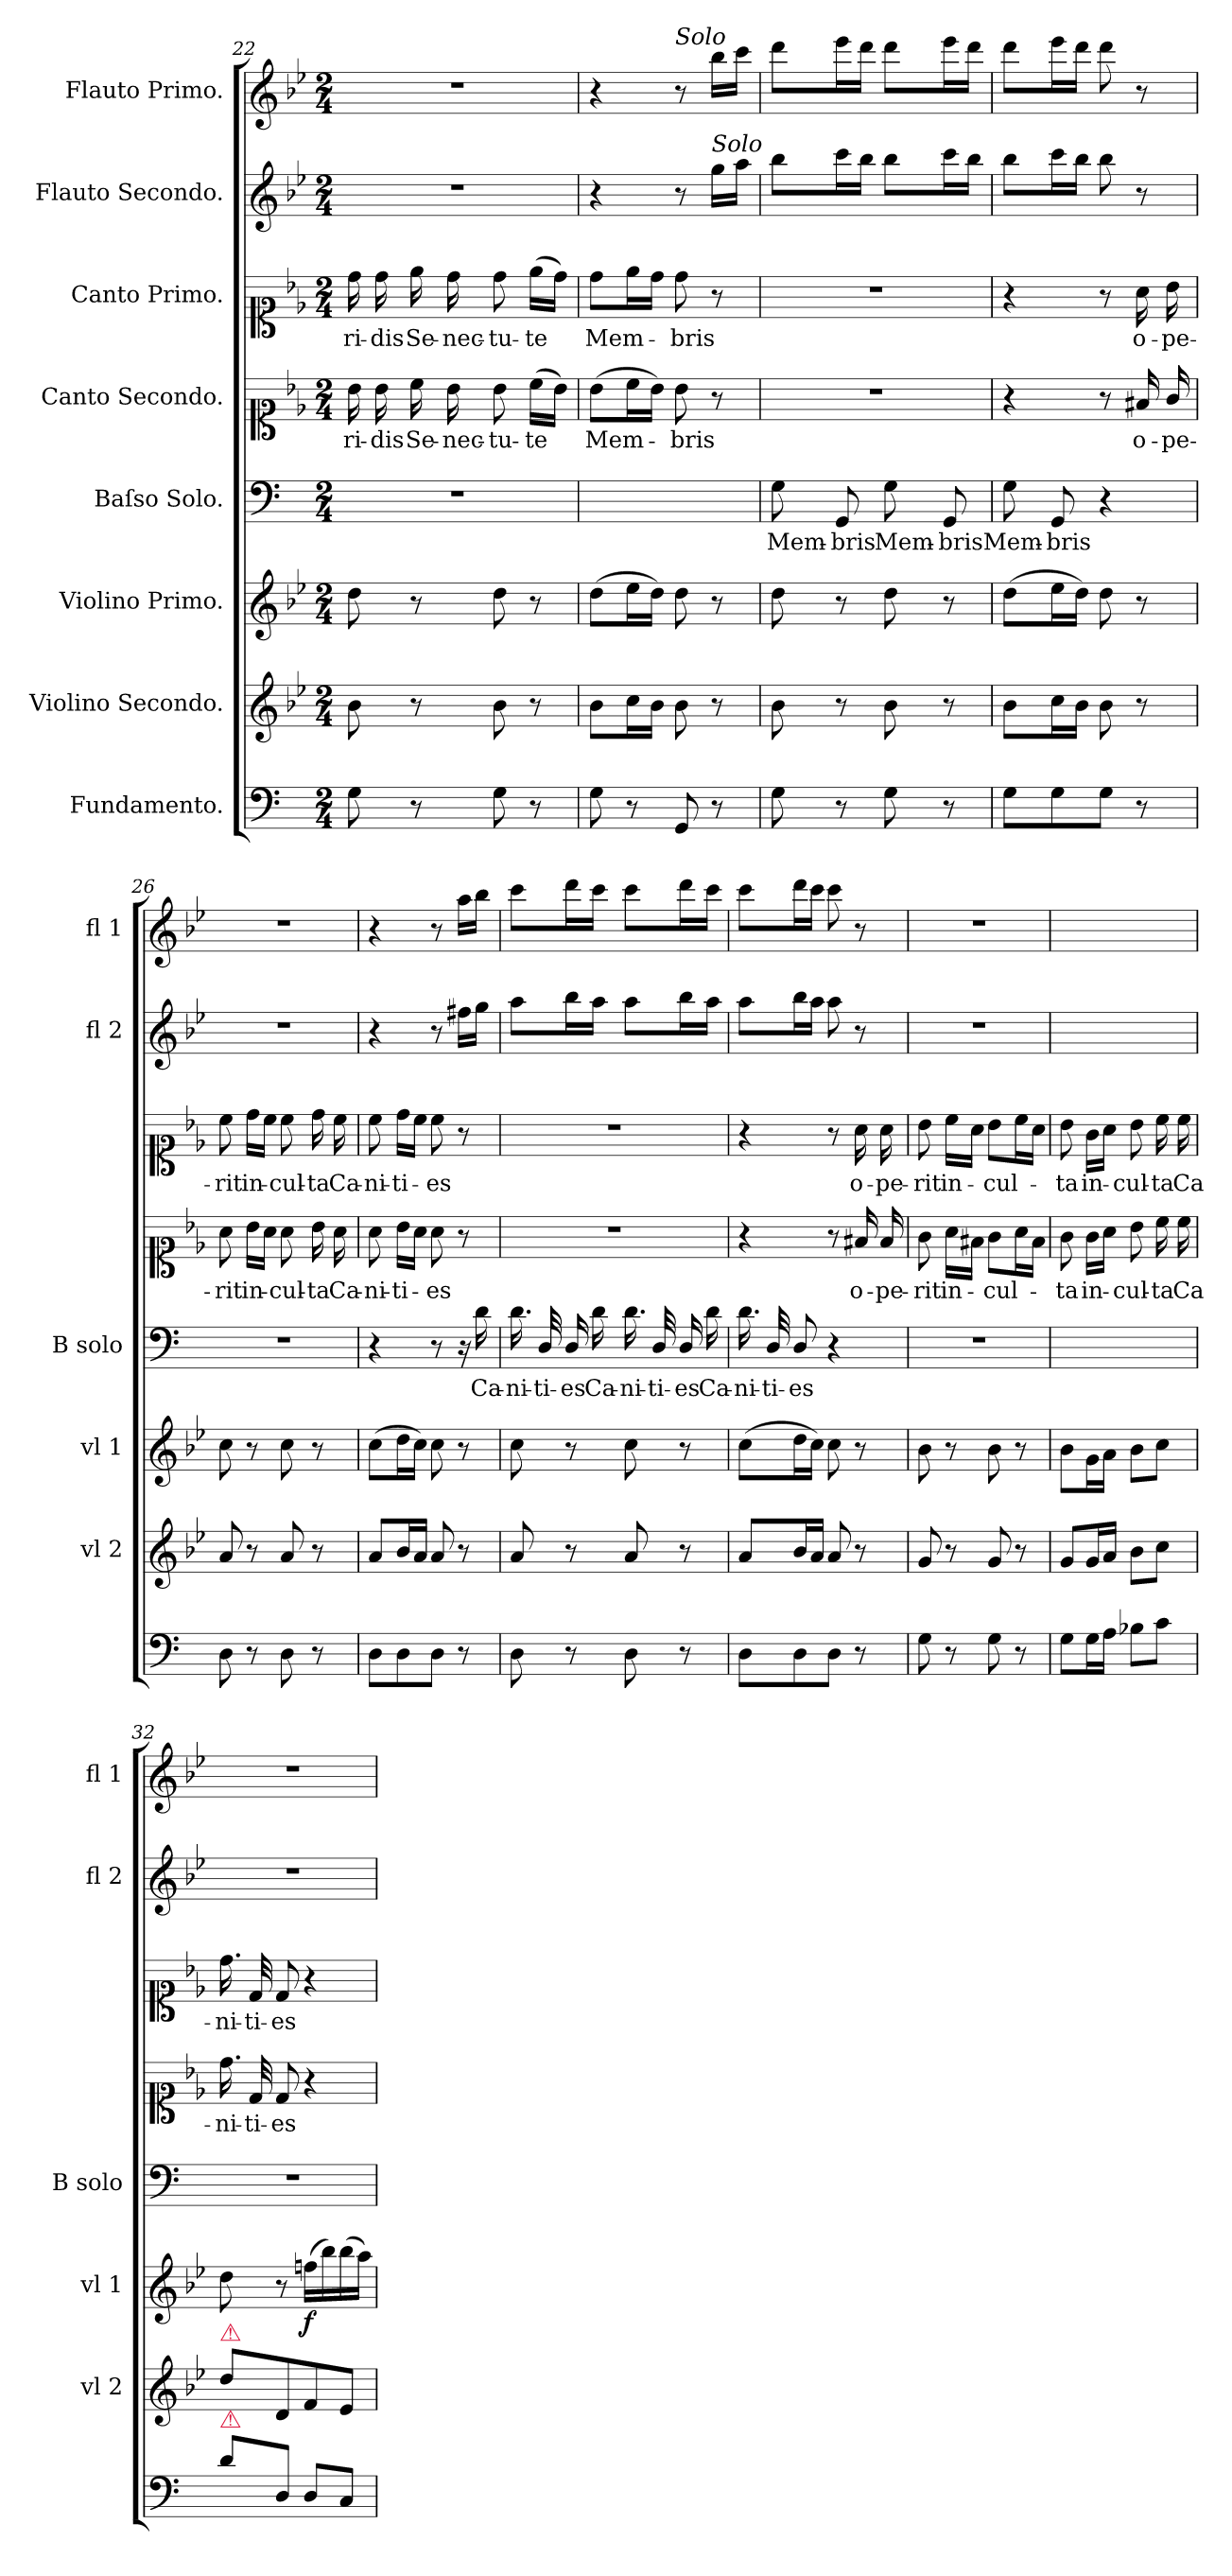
**kern	**kern	**kern	**dynam	**kern	**text	**kern	**text	**kern	**text	**kern	**kern
*part8	*part7	*part6	*part6	*part5	*part5	*part4	*part4	*part3	*part3	*part2	*part1
*staff8	*staff7	*staff6	*staff6	*staff5	*staff5	*staff4	*staff4	*staff3	*staff3	*staff2	*staff1
*I"Fundamento.	*I"Violino Secondo.	*I"Violino Primo.	*	*I"Baſso Solo.	*	*I"Canto Secondo.	*	*I"Canto Primo.	*	*I"Flauto Secondo.	*I"Flauto Primo.
*	*I'vl 2	*I'vl 1	*	*I'B solo	*	*	*	*	*	*I'fl 2	*I'fl 1
*clefF4	*clefG2	*clefG2	*	*clefF4	*	*clefC1	*	*clefC1	*	*clefG2	*clefG2
*	*k[b-e-]	*k[b-e-]	*	*	*	*k[b-e-]	*	*k[b-e-]	*	*k[b-e-]	*k[b-e-]
*M2/4	*M2/4	*M2/4	*	*M2/4	*	*M2/4	*	*M2/4	*	*M2/4	*M2/4
=22	=22	=22	=22	=22	=22	=22	=22	=22	=22	=22	=22
!	!	!	!	!LO:N:vis=0	!	!	!	!	!	!	!
8G\	8b-\	8dd\	.	2r	.	16b-\	-ri-	16dd\	-ri-	2r	2r
.	.	.	.	.	.	16b-\	-dis	16dd\	-dis	.	.
8r	8r	8r	.	.	.	16cc\	Se-	16ee-\	Se-	.	.
.	.	.	.	.	.	16b-\	-nec-	16dd\	-nec-	.	.
8G\	8b-\	8dd\	.	.	.	8b-\	-tu-	8dd\	-tu-	.	.
8r	8r	8r	.	.	.	(16cc\LL	-te	(16ee-\LL	-te	.	.
.	.	.	.	.	.	16b-\JJ)	.	16dd\JJ)	.	.	.
=23	=23	=23	=23	=23	=23	=23	=23	=23	=23	=23	=23
8G\	8b-\L	(8dd\L	.	2ryy	.	(8b-\L	Mem-	8dd\L	Mem-	4r	4r
8r	16cc\L	16ee-\L	.	.	.	16cc\L	.	16ee-\L	.	.	.
.	16b-\JJ	16dd\JJ)	.	.	.	16b-\JJ)	.	16dd\JJ	.	.	.
!	!	!	!	!	!	!	!	!	!	!	!LO:TX:a:i:t=Solo
8GG/	8b-\	8dd\	.	.	.	8b-\	-bris	8dd\	-bris	8r	8r
!	!	!	!	!	!	!	!	!	!	!LO:TX:a:i:t=Solo	!
8r	8r	8r	.	.	.	8r	.	8r	.	16gg\LL	16bb-\LL
.	.	.	.	.	.	.	.	.	.	16aa\JJ	16ccc\JJ
=24	=24	=24	=24	=24	=24	=24	=24	=24	=24	=24	=24
8G\	8b-\	8dd\	.	8G\	Mem-	2r	.	2r	.	8bb-\L	8ddd\L
8r	8r	8r	.	8GG/	-bris	.	.	.	.	16ccc\L	16eee-\L
.	.	.	.	.	.	.	.	.	.	16bb-\JJ	16ddd\JJ
!	!	!	!	!	!LO:LY:i	!	!	!	!	!	!
8G\	8b-\	8dd\	.	8G\	Mem-	.	.	.	.	8bb-\L	8ddd\L
!	!	!	!	!	!LO:LY:i	!	!	!	!	!	!
8r	8r	8r	.	8GG/	-bris	.	.	.	.	16ccc\L	16eee-\L
.	.	.	.	.	.	.	.	.	.	16bb-\JJ	16ddd\JJ
=25	=25	=25	=25	=25	=25	=25	=25	=25	=25	=25	=25
8G\L	8b-\L	(8dd\L	.	8G\	Mem-	4r	.	4r	.	8bb-\L	8ddd\L
8G\	16cc\L	16ee-\L	.	8GG/	-bris	.	.	.	.	16ccc\L	16eee-\L
.	16b-\JJ	16dd\JJ)	.	.	.	.	.	.	.	16bb-\JJ	16ddd\JJ
8G\J	8b-\	8dd\	.	4r	.	8r	.	8r	.	8bb-\	8ddd\
8r	8r	8r	.	.	.	16f#X/	o-	16a\	o-	8r	8r
.	.	.	.	.	.	16g/	-pe-	16b-\	-pe-	.	.
=26	=26	=26	=26	=26	=26	=26	=26	=26	=26	=26	=26
8D\	8a/	8cc\	.	2r	.	8a\	-rit	8cc\	-rit	2r	2r
8r	8r	8r	.	.	.	16b-\LL	in-	16dd\LL	in-	.	.
.	.	.	.	.	.	16a\JJ	.	16cc\JJ	.	.	.
8D\	8a/	8cc\	.	.	.	8a\	-cul-	8cc\	-cul-	.	.
8r	8r	8r	.	.	.	16b-\	-ta	16dd\	-ta	.	.
.	.	.	.	.	.	16a\	Ca-	16cc\	Ca-	.	.
=27	=27	=27	=27	=27	=27	=27	=27	=27	=27	=27	=27
8D\L	8a/L	(8cc\L	.	4r	.	8a\	-ni-	8cc\	-ni-	4r	4r
8D\	16b-/L	16dd\L	.	.	.	16b-\LL	-ti-	16dd\LL	-ti-	.	.
.	16a/JJ	16cc\JJ)	.	.	.	16a\JJ	.	16cc\JJ	.	.	.
8D\J	8a/	8cc\	.	8r	.	8a\	-es	8cc\	-es	8r	8r
8r	8r	8r	.	16r	.	8r	.	8r	.	16ff#X\LL	16aa\LL
.	.	.	.	16d\	Ca-	.	.	.	.	16gg\JJ	16bb-\JJ
=28	=28	=28	=28	=28	=28	=28	=28	=28	=28	=28	=28
8D\	8a/	8cc\	.	16.d\	-ni-	2r	.	2r	.	8aa\L	8ccc\L
.	.	.	.	32D/	-ti-	.	.	.	.	.	.
8r	8r	8r	.	16D/	-es	.	.	.	.	16bb-\L	16ddd\L
.	.	.	.	16d\	Ca-	.	.	.	.	16aa\JJ	16ccc\JJ
8D\	8a/	8cc\	.	16.d\	-ni-	.	.	.	.	8aa\L	8ccc\L
.	.	.	.	32D/	-ti-	.	.	.	.	.	.
8r	8r	8r	.	16D/	-es	.	.	.	.	16bb-\L	16ddd\L
.	.	.	.	16d\	Ca-	.	.	.	.	16aa\JJ	16ccc\JJ
=29	=29	=29	=29	=29	=29	=29	=29	=29	=29	=29	=29
8D\L	8a/L	(8cc\L	.	16.d\	-ni-	4r	.	4r	.	8aa\L	8ccc\L
.	.	.	.	32D/	-ti-	.	.	.	.	.	.
8D\	16b-/L	16dd\L	.	8D/	-es	.	.	.	.	16bb-\L	16ddd\L
.	16a/JJ	16cc\JJ)	.	.	.	.	.	.	.	16aa\JJ	16ccc\JJ
8D\J	8a/	8cc\	.	4r	.	8r	.	8r	.	8aa\	8ccc\
8r	8r	8r	.	.	.	16f#X/	o-	16a\	o-	8r	8r
.	.	.	.	.	.	16f#/	-pe-	16a\	-pe-	.	.
=30	=30	=30	=30	=30	=30	=30	=30	=30	=30	=30	=30
!	!	!	!	!LO:N:vis=0	!	!	!	!	!	!LO:N:vis=0	!LO:N:vis=0
8G\	8g/	8b-\	.	2r	.	8g\	-rit	8b-\	-rit	2r	2r
8r	8r	8r	.	.	.	16a\LL	in-	16cc\LL	in-	.	.
.	.	.	.	.	.	16f#X\JJ	.	16a\JJ	.	.	.
8G\	8g/	8b-\	.	.	.	8g\L	-cul-	8b-\L	-cul-	.	.
8r	8r	8r	.	.	.	16a\L	.	16cc\L	.	.	.
.	.	.	.	.	.	16f#\JJ	.	16a\JJ	.	.	.
=31	=31	=31	=31	=31	=31	=31	=31	=31	=31	=31	=31
8G\L	8g/L	8b-\L	.	2ryy	.	8g\	-ta	8b-\	-ta	2ryy	2ryy
16G\L	16g/L	16g\L	.	.	.	16g\LL	in-	16g\LL	in-	.	.
16A\JJ	16a/JJ	16a\JJ	.	.	.	16a\JJ	.	16a\JJ	.	.	.
8B-\L	8b-\L	8b-\L	.	.	.	8b-\	-cul-	8b-\	-cul-	.	.
8c\J	8cc\J	8cc\J	.	.	.	16cc\	-ta	16cc\	-ta	.	.
.	.	.	.	.	.	16cc\	Ca-	16cc\	Ca-	.	.
=32	=32	=32	=32	=32	=32	=32	=32	=32	=32	=32	=32
!	!LO:TX:a:color=crimson:t=⚠	!	!	!	!	!	!	!	!	!	!
!LO:TX:a:color=crimson:t=⚠	!	!	!	!	!	!	!	!	!	!	!
8d\L	8dd\L	8dd\	.	2r	.	16.dd\	-ni-	16.dd\	-ni-	2r	2r
.	.	.	.	.	.	32d/	-ti-	32d/	-ti-	.	.
8D/J	8d/	8r	.	.	.	8d/	-es	8d/	-es	.	.
!	!	!	!LO:DY:b	!	!	!	!	!	!	!	!
8D/L	8f/	(16ffn\LL	f	.	.	4r	.	4r	.	.	.
.	.	16bb-\)	.	.	.	.	.	.	.	.	.
8C/J	8e-/J	(16bb-\	.	.	.	.	.	.	.	.	.
.	.	16aa\JJ)	.	.	.	.	.	.	.	.	.
=	=	=	=	=	=	=	=	=	=	=	=
*-	*-	*-	*-	*-	*-	*-	*-	*-	*-	*-	*-
